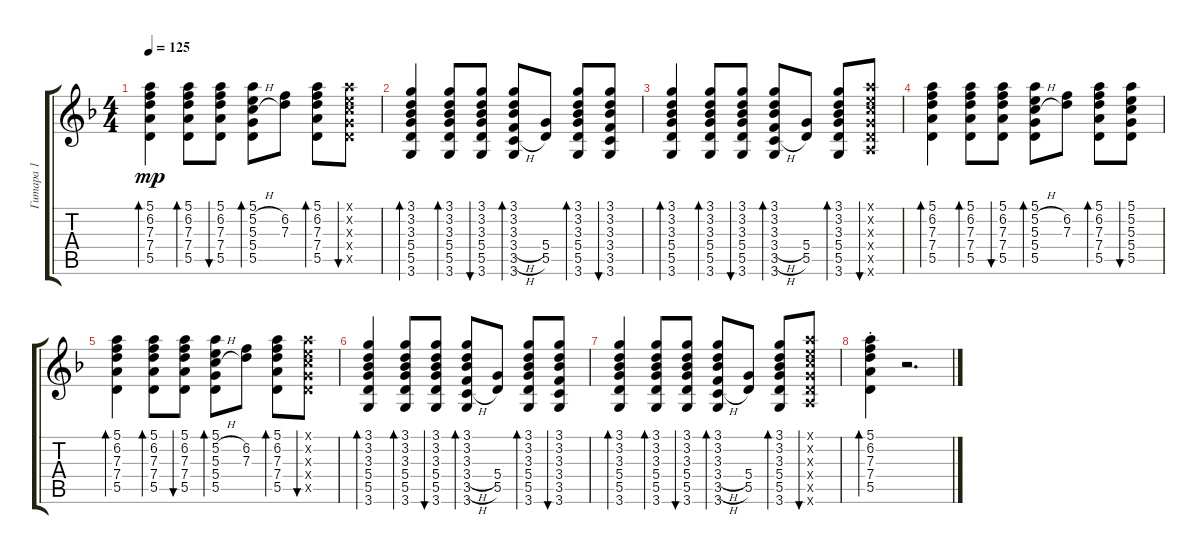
\track ("Гитара 1" "Гитара 1") {instrument acousticguitarsteel}
\staff {score tabs}
\tuning (E4 B3 G3 D3 A2 E2) {hide}
\ts (4 4)
\tempo 125
\clef g2
\ks dminor
(5.1 6.2 7.3 7.4 5.5).4{bd 60 dy mp} (5.1 6.2 7.3 7.4 5.5).8{bd 60} (5.1 6.2 7.3 7.4 5.5).8{bu 60} (5.1 5.2{h} 5.3{h} 5.4 5.5).8{bd 60} (6.2 7.3).8 (5.1 6.2 7.3 7.4 5.5).8{bd 60} (5.1{x} 5.2{x} 5.3{x} 5.4{x} 5.5{x}).8{bu 60} |
(3.1 3.2 3.3 5.4 5.5 3.6).4{bd 60} (3.1 3.2 3.3 5.4 5.5 3.6).8{bd 60} (3.1 3.2 3.3 5.4 5.5 3.6).8{bu 60} (3.1 3.2 3.3 3.4{h} 3.5{h} 3.6).8{bd 60} (5.4 5.5).8 (3.1 3.2 3.3 5.4 5.5 3.6).8{bd 60} (3.1 3.2 3.3 3.4 3.5 3.6).8{bu 60} |
(3.1 3.2 3.3 5.4 5.5 3.6).4{bd 60} (3.1 3.2 3.3 5.4 5.5 3.6).8{bd 60} (3.1 3.2 3.3 5.4 5.5 3.6).8{bu 60} (3.1 3.2 3.3 3.4{h} 3.5{h} 3.6).8{bd 60} (5.4 5.5).8 (3.1 3.2 3.3 5.4 5.5 3.6).8{bd 60} (5.1{x} 5.2{x} 5.3{x} 5.4{x} 5.5{x} 5.6{x}).8{bu 60} |
(5.1 6.2 7.3 7.4 5.5).4{bd 60} (5.1 6.2 7.3 7.4 5.5).8{bd 60} (5.1 6.2 7.3 7.4 5.5).8{bu 60} (5.1 5.2{h} 5.3{h} 5.4 5.5).8{bd 60} (6.2 7.3).8 (5.1 6.2 7.3 7.4 5.5).8{bd 60} (5.1 5.2 5.3 5.4 5.5).8{bu 60} |
(5.1 6.2 7.3 7.4 5.5).4{bd 60} (5.1 6.2 7.3 7.4 5.5).8{bd 60} (5.1 6.2 7.3 7.4 5.5).8{bu 60} (5.1 5.2{h} 5.3{h} 5.4 5.5).8{bd 60} (6.2 7.3).8 (5.1 6.2 7.3 7.4 5.5).8{bd 60} (5.1{x} 5.2{x} 5.3{x} 5.4{x} 5.5{x}).8{bu 60} |
(3.1 3.2 3.3 5.4 5.5 3.6).4{bd 60} (3.1 3.2 3.3 5.4 5.5 3.6).8{bd 60} (3.1 3.2 3.3 5.4 5.5 3.6).8{bu 60} (3.1 3.2 3.3 3.4{h} 3.5{h} 3.6).8{bd 60} (5.4 5.5).8 (3.1 3.2 3.3 5.4 5.5 3.6).8{bd 60} (3.1 3.2 3.3 3.4 3.5 3.6).8{bu 60} |
(3.1 3.2 3.3 5.4 5.5 3.6).4{bd 60} (3.1 3.2 3.3 5.4 5.5 3.6).8{bd 60} (3.1 3.2 3.3 5.4 5.5 3.6).8{bu 60} (3.1 3.2 3.3 3.4{h} 3.5{h} 3.6).8{bd 60} (5.4 5.5).8 (3.1 3.2 3.3 5.4 5.5 3.6).8{bd 60} (5.1{x} 5.2{x} 5.3{x} 5.4{x} 5.5{x} 5.6{x}).8{bu 60} |
(5.1{st} 6.2{st} 7.3{st} 7.4{st} 5.5{st}).4{bd 60} r.2{d}
